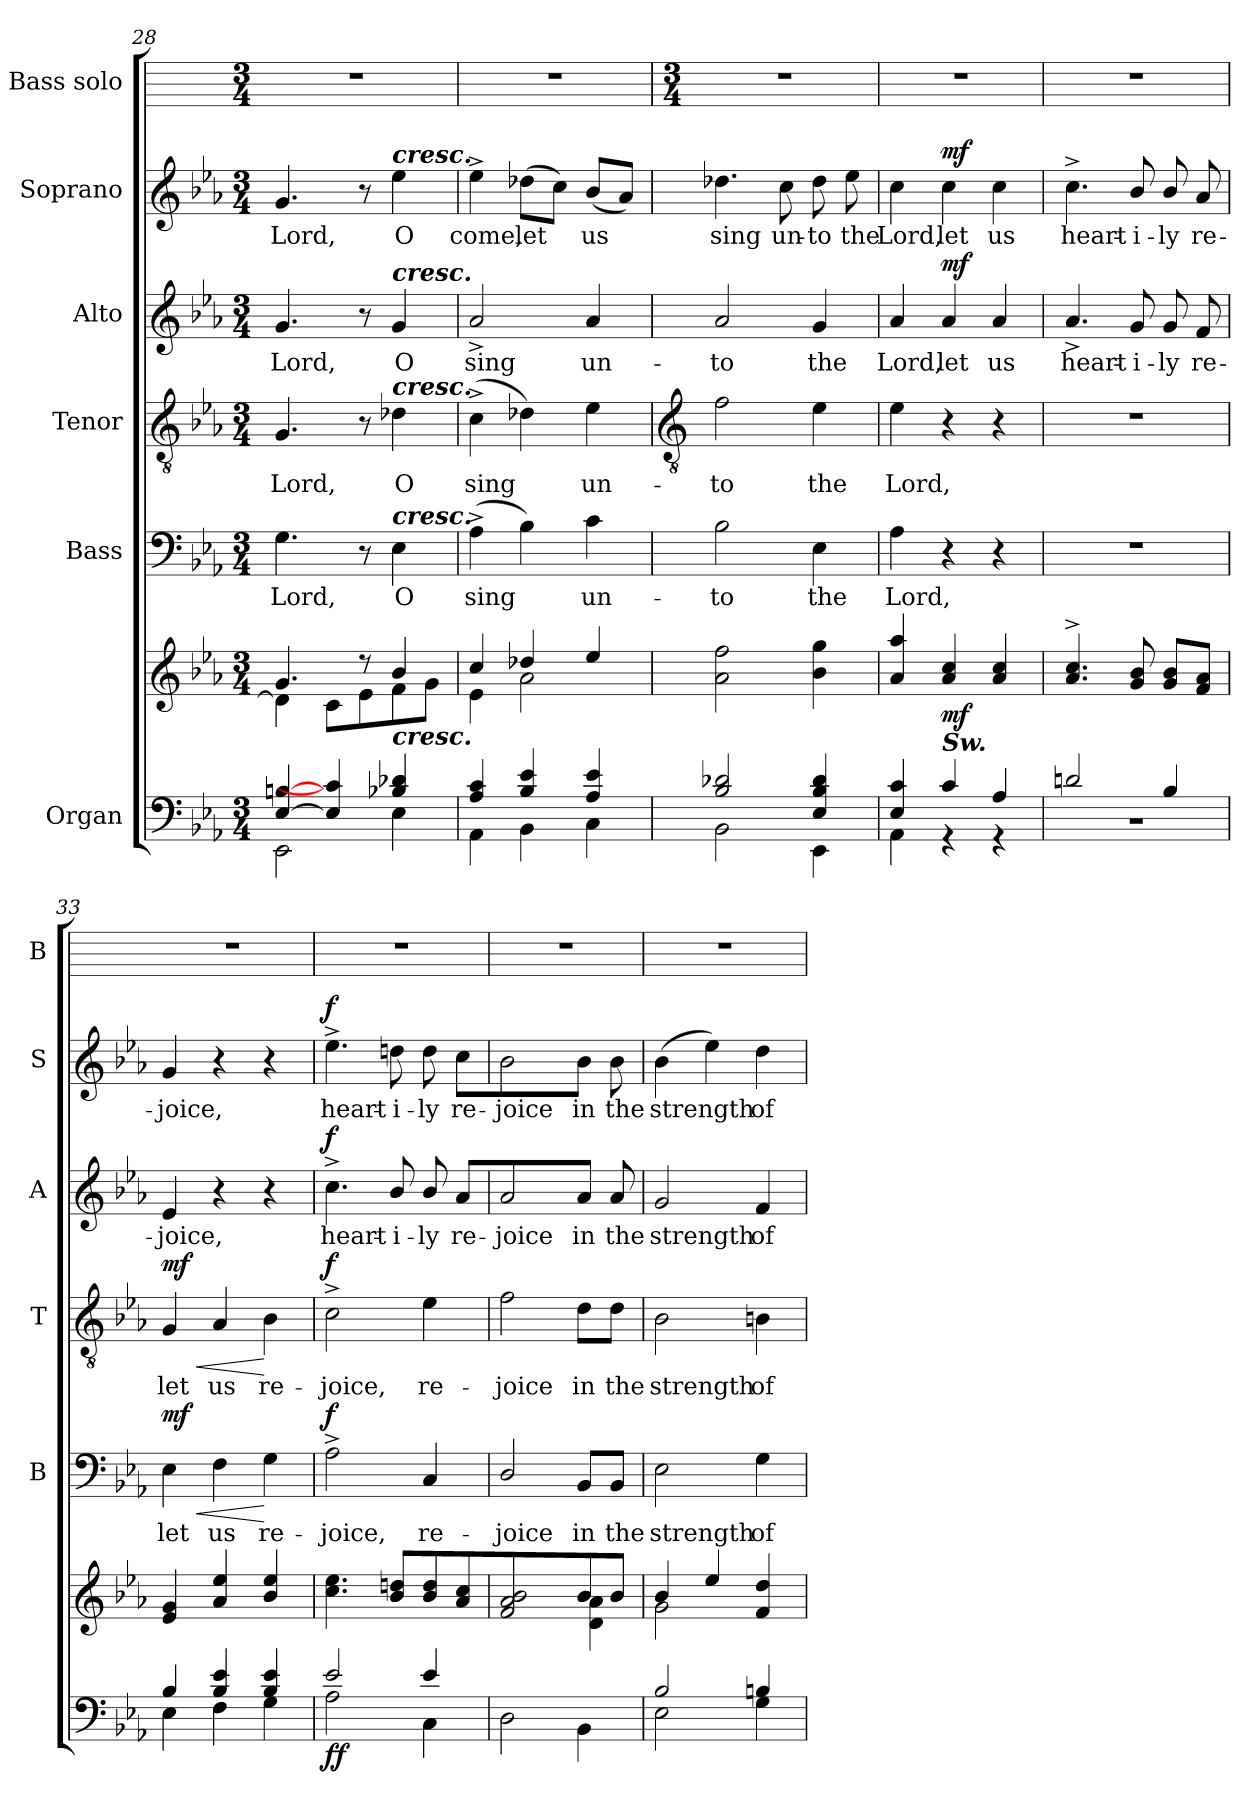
**kern	**kern	**dynam	**kern	**text	**dynam	**kern	**text	**dynam	**kern	**text	**dynam	**kern	**text	**dynam	**kern
*part6	*part6	*part6	*part5	*part5	*part5	*part4	*part4	*part4	*part3	*part3	*part3	*part2	*part2	*part2	*part1
*staff7	*staff6	*staff6/7	*staff5	*staff5	*staff5	*staff4	*staff4	*staff4	*staff3	*staff3	*staff3	*staff2	*staff2	*staff2	*staff1
*I"Organ	*	*	*I"Bass	*	*	*I"Tenor	*	*	*I"Alto	*	*	*I"Soprano	*	*	*I"Bass solo
*	*	*	*I'B	*	*	*I'T	*	*	*I'A	*	*	*I'S	*	*	*I'B
*clefF4	*clefG2	*	*clefF4	*	*	*clefGv2	*	*	*clefG2	*	*	*clefG2	*	*	*
*k[b-e-a-]	*k[b-e-a-]	*	*k[b-e-a-]	*	*	*k[b-e-a-]	*	*	*k[b-e-a-]	*	*	*k[b-e-a-]	*	*	*
*E-:	*E-:	*	*E-:	*	*	*E-:	*	*	*E-:	*	*	*E-:	*	*	*
*M3/4	*M3/4	*	*M3/4	*	*	*M3/4	*	*	*M3/4	*	*	*M3/4	*	*	*M3/4
=28	=28	=28	=28	=28	=28	=28	=28	=28	=28	=28	=28	=28	=28	=28	=28
*^	*^	*	*	*	*	*	*	*	*	*	*	*	*	*	*
!	!	!	!	!	!	!LO:LY:b	!	!	!LO:LY:b	!	!	!LO:LY:b	!	!	!LO:LY:b	!	!
[4E-/ [4Bn/	2EE-\	4.g/	4d\]	.	4.G	Lord,	.	4.G	Lord,	.	4.g	Lord,	.	4.g	Lord,	.	2.r
4E-/] 4c/]	.	.	8c\L	.	.	.	.	.	.	.	.	.	.	.	.	.	.
.	.	8r	8e-\	.	8r	.	.	8r	.	.	8r	.	.	8r	.	.	.
!	!	!	!	!	!	!	!	!	!	!	!	!	!	!LO:TX:a:Bi:t=cresc.	!	!	!
!	!	!	!	!	!	!	!	!	!	!	!LO:TX:a:Bi:t=cresc.	!	!	!	!	!	!
!	!	!	!	!	!	!	!	!LO:TX:a:Bi:t=cresc.	!	!	!	!	!	!	!	!	!
!	!	!	!	!	!LO:TX:a:Bi:t=cresc.	!	!	!	!	!	!	!	!	!	!	!	!
!	!	!LO:TX:b:Bi:t=cresc.	!	!	!	!	!	!	!	!	!	!	!	!	!	!	!
!	!	!	!	!	!	!LO:LY:b	!	!	!LO:LY:b	!	!	!LO:LY:b	!	!	!LO:LY:b	!	!
4B-X/ 4d-X/	4E-\	4b-/	8f\	.	4E-	O	.	4d-X	O	.	4g	O	.	4ee-	O	.	.
.	.	.	8g\J	.	.	.	.	.	.	.	.	.	.	.	.	.	.
=29	=29	=29	=29	=29	=29	=29	=29	=29	=29	=29	=29	=29	=29	=29	=29	=29	=29
!	!	!	!	!	!	!LO:LY:b	!	!	!LO:LY:b	!	!	!LO:LY:b	!	!	!LO:LY:b	!	!
4A-/ 4c/	4AA-\	4cc/	4e-\	.	(>4A-^	sing	.	(>4c^	sing	.	2a-^	sing	.	4ee-^	come,	.	2.r
!	!	!	!	!	!	!	!	!	!	!	!	!	!	!	!LO:LY:b	!	!
4B-/ 4e-/	4BB-\	4dd-X/	2a-\	.	4B-)	.	.	4d-X)	.	.	.	.	.	(>8dd-XL	let	.	.
.	.	.	.	.	.	.	.	.	.	.	.	.	.	8ccJ)	.	.	.
!	!	!	!	!	!	!LO:LY:b	!	!	!LO:LY:b	!	!	!LO:LY:b	!	!	!LO:LY:b	!	!
4A-/ 4e-/	4C\	4ee-/	.	.	4c	un-	.	4e-	un-	.	4a-	un-	.	(<8b-L	us	.	.
.	.	.	.	.	.	.	.	.	.	.	.	.	.	8a-J)	.	.	.
!!LO:LB:g=z
=30	=30	=30	=30	=30	=30	=30	=30	=30	=30	=30	=30	=30	=30	=30	=30	=30	=30
*	*	*	*	*	*	*	*	*clefGv2	*	*	*	*	*	*	*	*	*
*	*	*	*	*	*	*	*	*	*	*	*	*	*	*	*	*	*M3/4
!	!	!	!	!	!	!LO:LY:b	!	!	!LO:LY:b	!	!	!LO:LY:b	!	!	!LO:LY:b	!	!
2B-/ 2d-X/	2BB-\	2a- 2ff	2ryy	.	2B-	-to	.	2f	-to	.	2a-	-to	.	4.dd-X	sing	.	2.r
!	!	!	!	!	!	!	!	!	!	!	!	!	!	!	!LO:LY:b	!	!
.	.	.	.	.	.	.	.	.	.	.	.	.	.	8cc	un-	.	.
!	!	!	!	!	!	!LO:LY:b	!	!	!LO:LY:b	!	!	!LO:LY:b	!	!	!LO:LY:b	!	!
4E-/ 4B-/ 4d-/	4EE-\	4b- 4gg	8ryy	.	4E-	the	.	4e-	the	.	4g	the	.	8dd-	-to	.	.
!	!	!	!	!	!	!	!	!	!	!	!	!	!	!	!LO:LY:b	!	!
.	.	.	8ryy	.	.	.	.	.	.	.	.	.	.	8ee-	the	.	.
=31	=31	=31	=31	=31	=31	=31	=31	=31	=31	=31	=31	=31	=31	=31	=31	=31	=31
!	!	!	!	!	!	!LO:LY:b	!	!	!LO:LY:b	!	!	!LO:LY:b	!	!	!LO:LY:b	!	!
4E-/ 4c/	4AA-\	4a- 4aa-	2.ryy	.	4A-	Lord,	.	4e-	Lord,	.	4a-	Lord,	.	4cc	Lord,	.	2.r
!LO:TX:a:Bi:t=Sw.	!	!	!	!	!	!	!	!	!	!	!	!	!	!	!	!	!
!	!	!	!	!LO:DY:b	!	!	!	!	!	!	!	!LO:LY:b	!LO:DY:b	!	!LO:LY:b	!LO:DY:b	!
4c/	4r	4a- 4cc	.	mf	4r	.	.	4r	.	.	4a-	let	mf	4cc	let	mf	.
!	!	!	!	!	!	!	!	!	!	!	!	!LO:LY:b	!	!	!LO:LY:b	!	!
4A-/	4r	4a- 4cc	.	.	4r	.	.	4r	.	.	4a-	us	.	4cc	us	.	.
=32	=32	=32	=32	=32	=32	=32	=32	=32	=32	=32	=32	=32	=32	=32	=32	=32	=32
!	!LO:N:vis=1	!	!	!	!LO:N:vis=1	!	!	!LO:N:vis=1	!	!	!	!LO:LY:b	!	!	!LO:LY:b	!	!
2dn/	2.r	4.a-^ 4.cc^	2.ryy	.	2.r	.	.	2.r	.	.	4.a-^	heart-	.	4.cc^	heart-	.	2.r
!	!	!	!	!	!	!	!	!	!	!	!	!LO:LY:b	!	!	!LO:LY:b	!	!
.	.	8g/ 8b-/	.	.	.	.	.	.	.	.	8g	-i-	.	8b-/	-i-	.	.
!	!	!	!	!	!	!	!	!	!	!	!	!LO:LY:b	!	!	!LO:LY:b	!	!
4B-/	.	8g/ 8b-/L	.	.	.	.	.	.	.	.	8g	-ly	.	8b-/	-ly	.	.
!	!	!	!	!	!	!	!	!	!	!	!	!LO:LY:b	!	!	!LO:LY:b	!	!
.	.	8f 8a-J	.	.	.	.	.	.	.	.	8f	re-	.	8a-	re-	.	.
=33	=33	=33	=33	=33	=33	=33	=33	=33	=33	=33	=33	=33	=33	=33	=33	=33	=33
!	!	!	!	!LO:DY:b=2	!	!LO:LY:b	!LO:HP:b	!	!LO:LY:b	!LO:HP:b	!	!LO:LY:b	!	!	!LO:LY:b	!	!
!	!	!	!	!LO:DY:n=1:b	!	!	!LO:DY:n=1:b	!	!	!LO:DY:n=1:b	!	!	!	!	!	!	!
4B-/	4E-\	4e- 4g	2.ryy	mf mf	4E-	let	< mf	4G	let	< mf	4e-	-joice,	.	4g	-joice,	.	2.r
!	!	!	!	!	!	!LO:LY:b	!	!	!LO:LY:b	!	!	!	!	!	!	!	!
4B-/ 4e-/	4F\	4a- 4ee-	.	.	4F	us	.	4A-	us	.	4r	.	.	4r	.	.	.
!	!	!	!	!	!	!LO:LY:b	!	!	!LO:LY:b	!	!	!	!	!	!	!	!
4B-/ 4e-/	4G\	4b- 4ee-	.	.	4G	re-	[	4B-	re-	[	4r	.	.	4r	.	.	.
=34	=34	=34	=34	=34	=34	=34	=34	=34	=34	=34	=34	=34	=34	=34	=34	=34	=34
!	!	!	!	!LO:DY:b=2	!	!LO:LY:b	!	!	!LO:LY:b	!	!	!LO:LY:b	!	!	!LO:LY:b	!	!
!	!	!	!	!LO:DY:n=1:b	!	!	!LO:DY:b	!	!	!LO:DY:b	!	!	!LO:DY:b	!	!	!LO:DY:b	!
2e-/	2A-\	4.cc 4.ee-	2ryy	f f	2A-^	joice,	f	2c^	joice,	f	4.cc^	heart-	f	4.ee-^	heart-	f	2.r
!	!	!	!	!	!	!	!	!	!	!	!	!LO:LY:b	!	!	!LO:LY:b	!	!
.	.	8b- 8ddnL	.	.	.	.	.	.	.	.	8b-/	-i-	.	8ddn	-i-	.	.
!	!	!	!	!	!	!LO:LY:b	!	!	!LO:LY:b	!	!	!LO:LY:b	!	!	!LO:LY:b	!	!
4e-/	4C\	8b- 8dd	8ryy	.	4C/	re-	.	4e-	re-	.	8b-/	-ly	.	8dd	-ly	.	.
!	!	!	!	!	!	!	!	!	!	!	!	!LO:LY:b	!	!	!LO:LY:b	!	!
.	.	8a- 8cc	8ryy	.	.	.	.	.	.	.	8a-L	re-	.	8ccL	re-	.	.
=35	=35	=35	=35	=35	=35	=35	=35	=35	=35	=35	=35	=35	=35	=35	=35	=35	=35
!	!	!	!	!	!	!LO:LY:b	!	!	!LO:LY:b	!	!	!LO:LY:b	!	!	!LO:LY:b	!	!
2ryy	2D\	2f 2a- 2b-	2ryy	.	2D/	-joice	.	2f	-joice	.	2a-	-joice	.	2b-	-joice	.	2.r
!	!	!	!	!	!	!LO:LY:b	!	!	!LO:LY:b	!	!	!LO:LY:b	!	!	!LO:LY:b	!	!
8ryy	4BB-\	8b-/	4d\ 4a-\	.	8BB-/L	in	.	8d\L	in	.	8a-J	in	.	8b-J	in	.	.
!	!	!	!	!	!	!LO:LY:b	!	!	!LO:LY:b	!	!	!LO:LY:b	!	!	!LO:LY:b	!	!
8ryy	.	8b-/J	.	.	8BB-/J	the	.	8d\J	the	.	8a-	the	.	8b-	the	.	.
=36	=36	=36	=36	=36	=36	=36	=36	=36	=36	=36	=36	=36	=36	=36	=36	=36	=36
!	!	!	!	!	!	!LO:LY:b	!	!	!LO:LY:b	!	!	!LO:LY:b	!	!	!LO:LY:b	!	!
2B-/	2E-\	4b-/	2g\	.	2E-	strength	.	2B-	strength	.	2g	strength	.	(>4b-	strength	.	2.r
.	.	4ee-/	.	.	.	.	.	.	.	.	.	.	.	4ee-)	.	.	.
!	!	!	!	!	!	!LO:LY:b	!	!	!LO:LY:b	!	!	!LO:LY:b	!	!	!LO:LY:b	!	!
4Bn/	4G\	4f 4dd	4ryy	.	4G	of	.	4Bn	of	.	4f/	of	.	4dd	of	.	.
*v	*v	*	*	*	*	*	*	*	*	*	*	*	*	*	*	*	*
*	*v	*v	*	*	*	*	*	*	*	*	*	*	*	*	*	*
=	=	=	=	=	=	=	=	=	=	=	=	=	=	=	=
*-	*-	*-	*-	*-	*-	*-	*-	*-	*-	*-	*-	*-	*-	*-	*-
